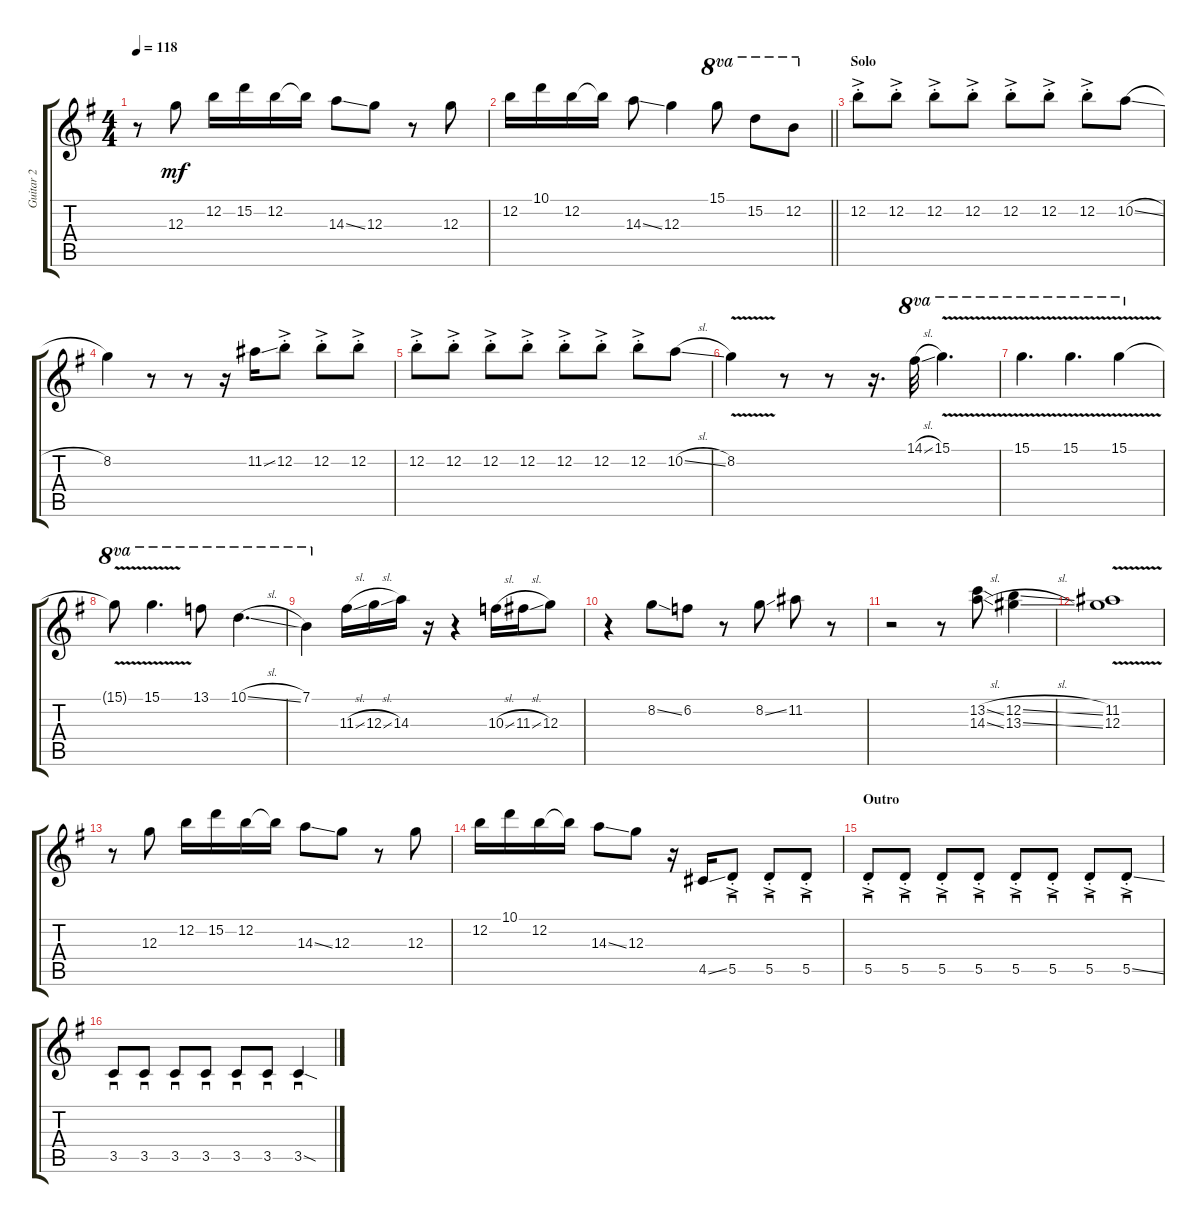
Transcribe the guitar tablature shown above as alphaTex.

\track ("Guitar 2" "Guitar 2") {instrument overdrivenguitar}
\staff {score tabs}
\tuning (E4 B3 G3 D3 A2 E2) {hide}
\ts (4 4)
\tempo 118
\clef g2
\ks g
r.8{dy mf} 12.3.8 12.2.16 15.2.16 12.2.16 12.2{t}.16 14.3{ss}.8 12.3.8 r.8 12.3.8 |
\barLineRight lightlight
12.2.16 10.1.16 12.2.16 12.2{t}.16 14.3{ss}.8 12.3.4 15.1.8{ot 8va} 15.2.8{ot 8va} 12.2.8{ot 8va} |
\section ("" "Solo")
12.2{ac st}.8 12.2{ac st}.8 12.2{ac st}.8 12.2{ac st}.8 12.2{ac st}.8 12.2{ac st}.8 12.2{ac st}.8 10.2{sl}.8 |
8.2.4 r.8 r.8 r.16 11.2{ss}.16 12.2{ac st}.8 12.2{ac st}.8 12.2{ac st}.8 |
12.2{ac st}.8 12.2{ac st}.8 12.2{ac st}.8 12.2{ac st}.8 12.2{ac st}.8 12.2{ac st}.8 12.2{ac st}.8 10.2{sl}.8 |
8.2{v}.4 r.8 r.8 r.16{d} 14.1{sl}.32{ot 8va} 15.1{v}.4{d ot 8va} |
15.1{v}.4{d ot 8va} 15.1{v}.4{d ot 8va} 15.1{v}.4{ot 8va} |
15.1{v t}.8{ot 8va} 15.1{v}.4{d ot 8va} 13.1.8{ot 8va} 10.1{sl}.4{d ot 8va} |
7.1.4{ot 8va} 11.3{sl}.16 12.3{sl}.16 14.3.16 r.16 r.4 10.3{sl}.16 11.3{sl}.16 12.3.8 |
r.4 8.2{ss}.8 6.2.8 r.8 8.2{ss}.8 11.2.8 r.8 |
r.2 r.8 (13.2{sl} 14.3{sl}).8 (12.2{sl} 13.3{sl}).4 |
(11.2{v} 12.3{v}).1 |
r.8 12.3.8 12.2.16 15.2.16 12.2.16 12.2{t}.16 14.3{ss}.8 12.3.8 r.8 12.3.8 |
12.2.16 10.1.16 12.2.16 12.2{t}.16 14.3{ss}.8 12.3.8 r.16 4.5{ss}.16 5.5{ac st}.8{sd} 5.5{ac st}.8{sd} 5.5{ac st}.8{sd} |
\section ("" "Outro")
5.5{ac st}.8{sd} 5.5{ac st}.8{sd} 5.5{ac st}.8{sd} 5.5{ac st}.8{sd} 5.5{ac st}.8{sd} 5.5{ac st}.8{sd} 5.5{ac st}.8{sd} 5.5{ss ac st}.8{sd} |
3.5.8{sd} 3.5.8{sd} 3.5.8{sd} 3.5.8{sd} 3.5.8{sd} 3.5.8{sd} 3.5{sod}.4{sd}
